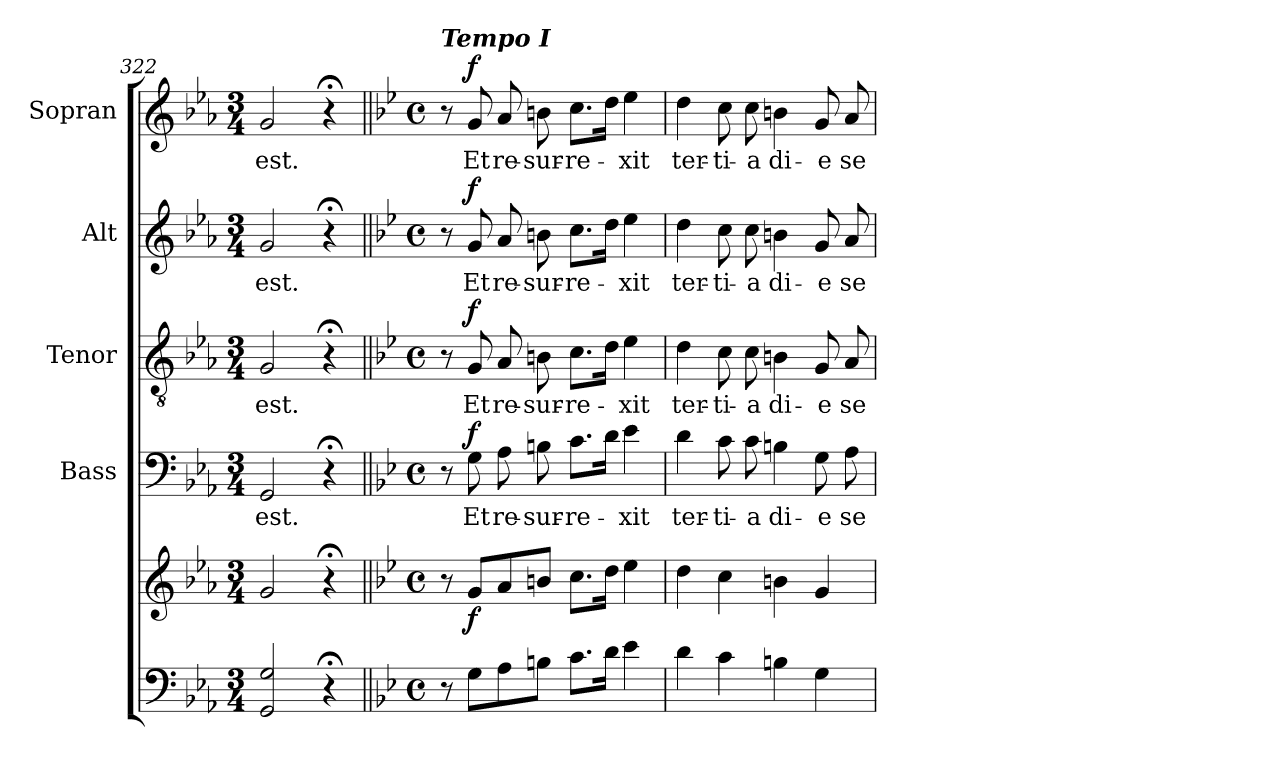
**kern	**kern	**dynam	**kern	**text	**dynam	**kern	**text	**dynam	**kern	**text	**dynam	**kern	**text	**dynam
*part5	*part5	*part5	*part4	*part4	*part4	*part3	*part3	*part3	*part2	*part2	*part2	*part1	*part1	*part1
*staff6	*staff5	*staff5/6	*staff4	*staff4	*staff4	*staff3	*staff3	*staff3	*staff2	*staff2	*staff2	*staff1	*staff1	*staff1
*	*	*	*I"Bass	*	*	*I"Tenor	*	*	*I"Alt	*	*	*I"Sopran	*	*
*	*	*	*I'B.	*	*	*I'T.	*	*	*I'A.	*	*	*I'S.	*	*
*clefF4	*clefG2	*	*clefF4	*	*	*clefGv2	*	*	*clefG2	*	*	*clefG2	*	*
*k[b-e-a-]	*k[b-e-a-]	*	*k[b-e-a-]	*	*	*k[b-e-a-]	*	*	*k[b-e-a-]	*	*	*k[b-e-a-]	*	*
*E-:	*E-:	*	*E-:	*	*	*E-:	*	*	*E-:	*	*	*E-:	*	*
*M3/4	*M3/4	*	*M3/4	*	*	*M3/4	*	*	*M3/4	*	*	*M3/4	*	*
=322	=322	=322	=322	=322	=322	=322	=322	=322	=322	=322	=322	=322	=322	=322
!	!	!	!	!LO:LY:b	!	!	!LO:LY:b	!	!	!LO:LY:b	!	!	!LO:LY:b	!
2GG/ 2G/	2g/	.	2GG/	est.	.	2G/	est.	.	2g/	est.	.	2g/	est.	.
4r;<	4r;<	.	4r;<	.	.	4r;<	.	.	4r;<	.	.	4r;<	.	.
=323||	=323||	=323||	=323||	=323||	=323||	=323||	=323||	=323||	=323||	=323||	=323||	=323||	=323||	=323||
*k[b-e-]	*k[b-e-]	*	*k[b-e-]	*	*	*k[b-e-]	*	*	*k[b-e-]	*	*	*k[b-e-]	*	*
*B-:	*B-:	*	*B-:	*	*	*B-:	*	*	*B-:	*	*	*B-:	*	*
*M4/4	*M4/4	*	*M4/4	*	*	*M4/4	*	*	*M4/4	*	*	*M4/4	*	*
*met(c)	*met(c)	*	*met(c)	*	*	*met(c)	*	*	*met(c)	*	*	*met(c)	*	*
!	!	!	!	!	!	!	!	!	!	!	!	!LO:TX:a:Bi:t=Tempo I	!	!
8r	8r	.	8r	.	.	8r	.	.	8r	.	.	8r	.	.
!	!	!LO:DY:b	!	!LO:LY:b	!LO:DY:a	!	!LO:LY:b	!LO:DY:a	!	!LO:LY:b	!LO:DY:a	!	!LO:LY:b	!LO:DY:a
8G\L	8g/L	f	8G\	Et	f	8G/	Et	f	8g/	Et	f	8g/	Et	f
!	!	!	!	!LO:LY:b	!	!	!LO:LY:b	!	!	!LO:LY:b	!	!	!LO:LY:b	!
8A\	8a/	.	8A\	re-	.	8A/	re-	.	8a/	re-	.	8a/	re-	.
!	!	!	!	!LO:LY:b	!	!	!LO:LY:b	!	!	!LO:LY:b	!	!	!LO:LY:b	!
8Bn\J	8bn/J	.	8Bn\	-sur-	.	8Bn\	-sur-	.	8bn\	-sur-	.	8bn\	-sur-	.
!	!	!	!	!LO:LY:b	!	!	!LO:LY:b	!	!	!LO:LY:b	!	!	!LO:LY:b	!
8.c\L	8.cc\L	.	8.c\L	-re-	.	8.c\L	-re-	.	8.cc\L	-re-	.	8.cc\L	-re-	.
16d\Jk	16dd\Jk	.	16d\Jk	.	.	16d\Jk	.	.	16dd\Jk	.	.	16dd\Jk	.	.
!	!	!	!	!LO:LY:b	!	!	!LO:LY:b	!	!	!LO:LY:b	!	!	!LO:LY:b	!
4e-\	4ee-\	.	4e-\	-xit	.	4e-\	-xit	.	4ee-\	-xit	.	4ee-\	-xit	.
=324	=324	=324	=324	=324	=324	=324	=324	=324	=324	=324	=324	=324	=324	=324
!	!	!	!	!LO:LY:b	!	!	!LO:LY:b	!	!	!LO:LY:b	!	!	!LO:LY:b	!
4d\	4dd\	.	4d\	ter-	.	4d\	ter-	.	4dd\	ter-	.	4dd\	ter-	.
!	!	!	!	!LO:LY:b	!	!	!LO:LY:b	!	!	!LO:LY:b	!	!	!LO:LY:b	!
4c\	4cc\	.	8c\	-ti-	.	8c\	-ti-	.	8cc\	-ti-	.	8cc\	-ti-	.
!	!	!	!	!LO:LY:b	!	!	!LO:LY:b	!	!	!LO:LY:b	!	!	!LO:LY:b	!
.	.	.	8c\	-a	.	8c\	-a	.	8cc\	-a	.	8cc\	-a	.
!	!	!	!	!LO:LY:b	!	!	!LO:LY:b	!	!	!LO:LY:b	!	!	!LO:LY:b	!
4Bn\	4bn\	.	4Bn\	di-	.	4Bn\	di-	.	4bn\	di-	.	4bn\	di-	.
!	!	!	!	!LO:LY:b	!	!	!LO:LY:b	!	!	!LO:LY:b	!	!	!LO:LY:b	!
4G\	4g/	.	8G\	-e	.	8G/	-e	.	8g/	-e	.	8g/	-e	.
!	!	!	!	!LO:LY:b	!	!	!LO:LY:b	!	!	!LO:LY:b	!	!	!LO:LY:b	!
.	.	.	8A\	se-	.	8A/	se-	.	8a/	se-	.	8a/	se-	.
=	=	=	=	=	=	=	=	=	=	=	=	=	=	=
*-	*-	*-	*-	*-	*-	*-	*-	*-	*-	*-	*-	*-	*-	*-
